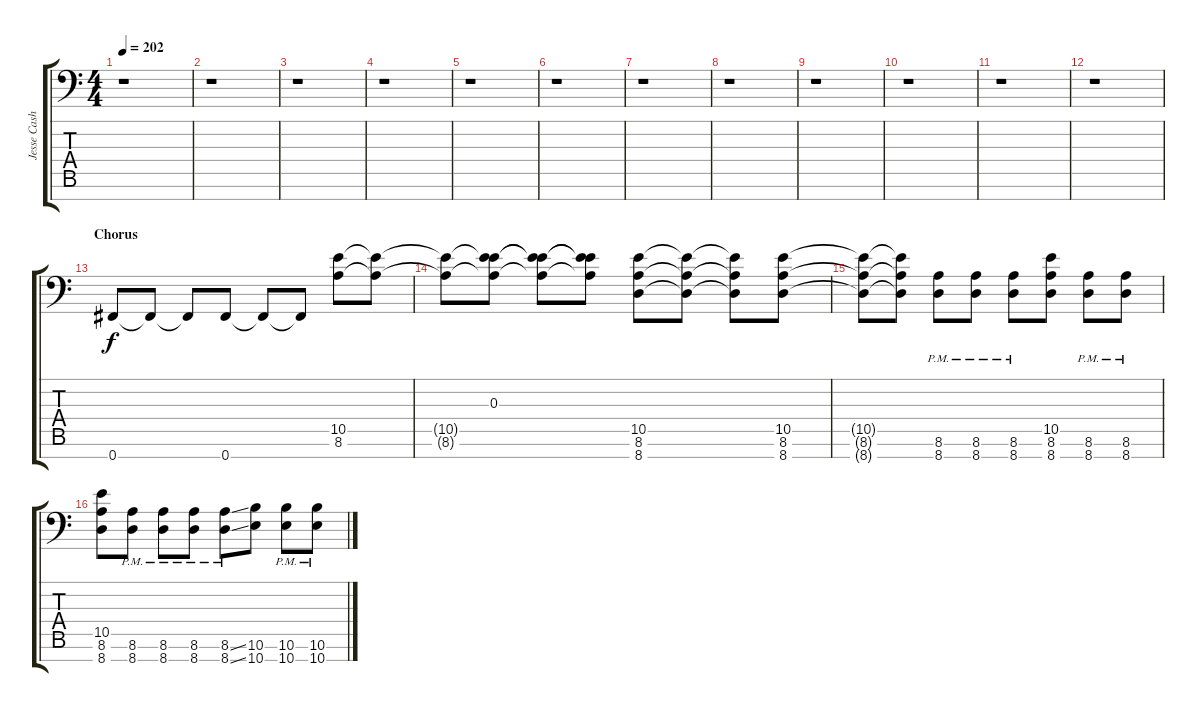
\track ("Jesse Cash" "Jesse Cash") {instrument distortionguitar}
\staff {score tabs}
\tuning (Db4 Ab3 E3 B2 Gb2 Db2 Gb1) {hide}
\ts (4 4)
\tempo 202
\clef f4
\ks c
r.1{dy f} |
r.1 |
r.1 |
r.1 |
r.1 |
r.1 |
r.1 |
r.1 |
r.1 |
r.1 |
r.1 |
r.1 |
\section ("" "Chorus")
0.7.8 0.7{t}.8 0.7{t}.8 0.7.8 0.7{t}.8 0.7{t}.8 (10.5 8.6).8 (10.5{t} 8.6{t}).8 |
(10.5{t} 8.6{t}).8 (0.3 10.5{t} 8.6{t}).8 (0.3{t} 10.5{t} 8.6{t}).8 (0.3{t} 10.5{t} 8.6{t}).8 (10.5 8.6 8.7).8 (10.5{t} 8.6{t} 8.7{t}).8 (10.5{t} 8.6{t} 8.7{t}).8 (10.5 8.6 8.7).8 |
(10.5{t} 8.6{t} 8.7{t}).8 (10.5{t} 8.6{t} 8.7{t}).8 (8.6{pm} 8.7{pm}).8 (8.6{pm} 8.7{pm}).8 (8.6{pm} 8.7{pm}).8 (10.5 8.6 8.7).8 (8.6{pm} 8.7{pm}).8 (8.6{pm} 8.7{pm}).8 |
(10.5 8.6 8.7).8 (8.6{pm} 8.7{pm}).8 (8.6{pm} 8.7{pm}).8 (8.6{pm} 8.7{pm}).8 (8.6{ss} 8.7{ss pm}).8 (10.6 10.7).8 (10.6{pm} 10.7{pm}).8 (10.6{pm} 10.7{pm}).8
